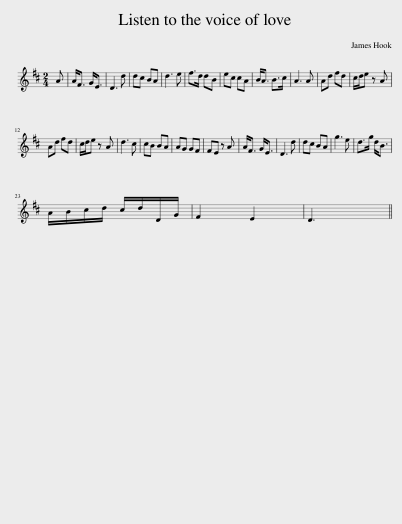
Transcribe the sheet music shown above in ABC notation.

X:1
L:1/8
M:2/4
I:linebreak $
K:D
V:1 treble
V:1
 A | A<F G<E | D3 d | dc BA | d3 e | %5
 f>d dB | ec cA | B<A B>c | A3 A | Ad fd | %10
 c/d/e z A |$ Ad fd | c/d/e z A | d3 c | cB BA | %15
 AG GF | FE z A | A<F G<E | D3 d | dc BA | %20
 g3 e | d>g d<B |$ A/B/c/d/ c/d/D/G/ | F2 E2 | D3 || %25
